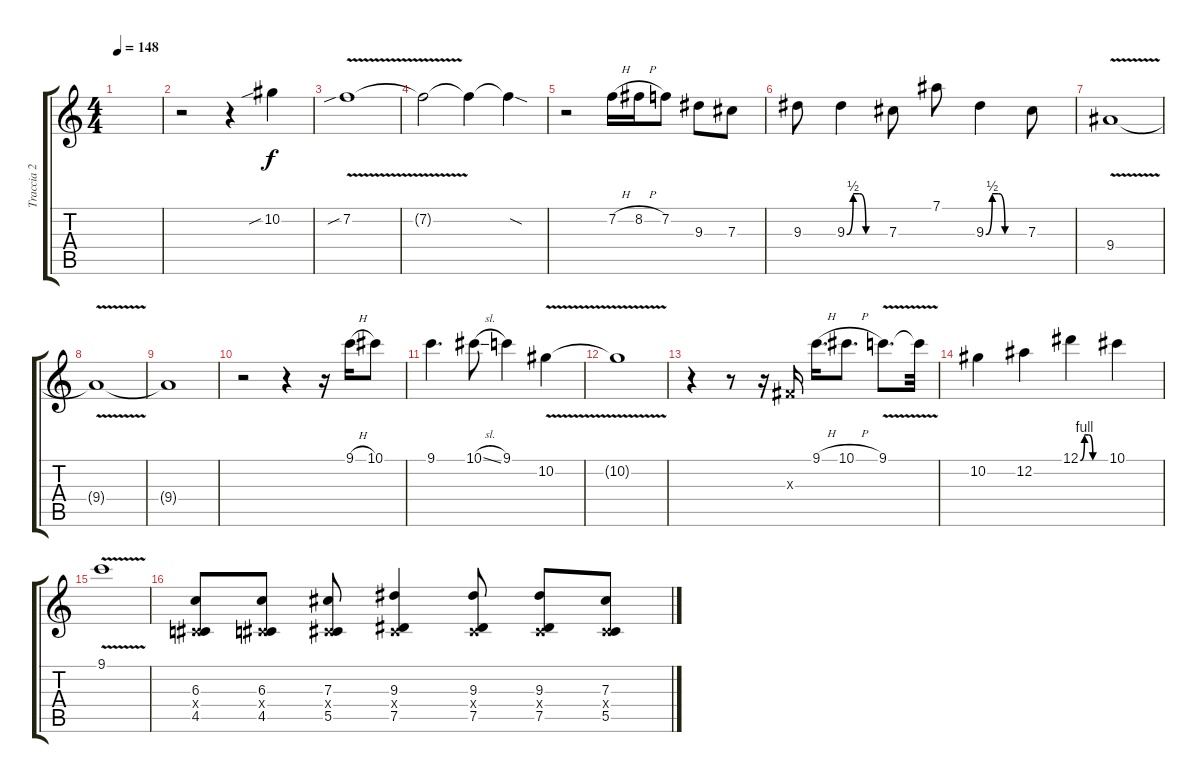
\track ("Traccia 2" "Traccia 2") {solo instrument distortionguitar}
\staff {score tabs}
\tuning (Eb4 Bb3 Gb3 Db3 Ab2 Db2) {hide}
\ts (4 4)
\tempo 148
\clef g2
\ks c
|
r.2 r.4 10.2{sib}.4 |
7.2{v sib}.1 |
7.2{t}.2 7.2{t}.4 7.2{sod t}.4 |
r.2 7.2{h}.16 8.2{h}.16 7.2.8 9.3.8 7.3.8 |
9.3.8 9.3{be (custom 0 0 10 2 20 2 30 0 60 0)}.4 7.3.8 7.1.8 9.3{be (custom 0 0 10 2 20 2 30 0 60 0)}.4 7.3.8 |
9.4{v}.1 |
9.4{t}.1 |
9.4{t}.1 |
r.2 r.4 r.16 9.1{h}.16 10.1.8 |
9.1.4{d} 10.1{sl}.8 9.1.4 10.2{v}.4 |
10.2{t}.1 |
r.4 r.8 r.16 0.3{x}.16 9.1{h}.16{d} 10.1{h}.8{d} 9.1{v}.8{d} 9.1{t}.32 |
10.2.4 12.2.4 12.1{be (custom 0 0 10 4 20 4 30 0 60 0)}.4 10.1.4 |
9.1{v}.1 |
(6.3 0.4{x} 4.5).8 (6.3 0.4{x} 4.5).8 (7.3 0.4{x} 5.5).8 (9.3 0.4{x} 7.5).4 (9.3 0.4{x} 7.5).8 (9.3 0.4{x} 7.5).8 (7.3 0.4{x} 5.5).8
